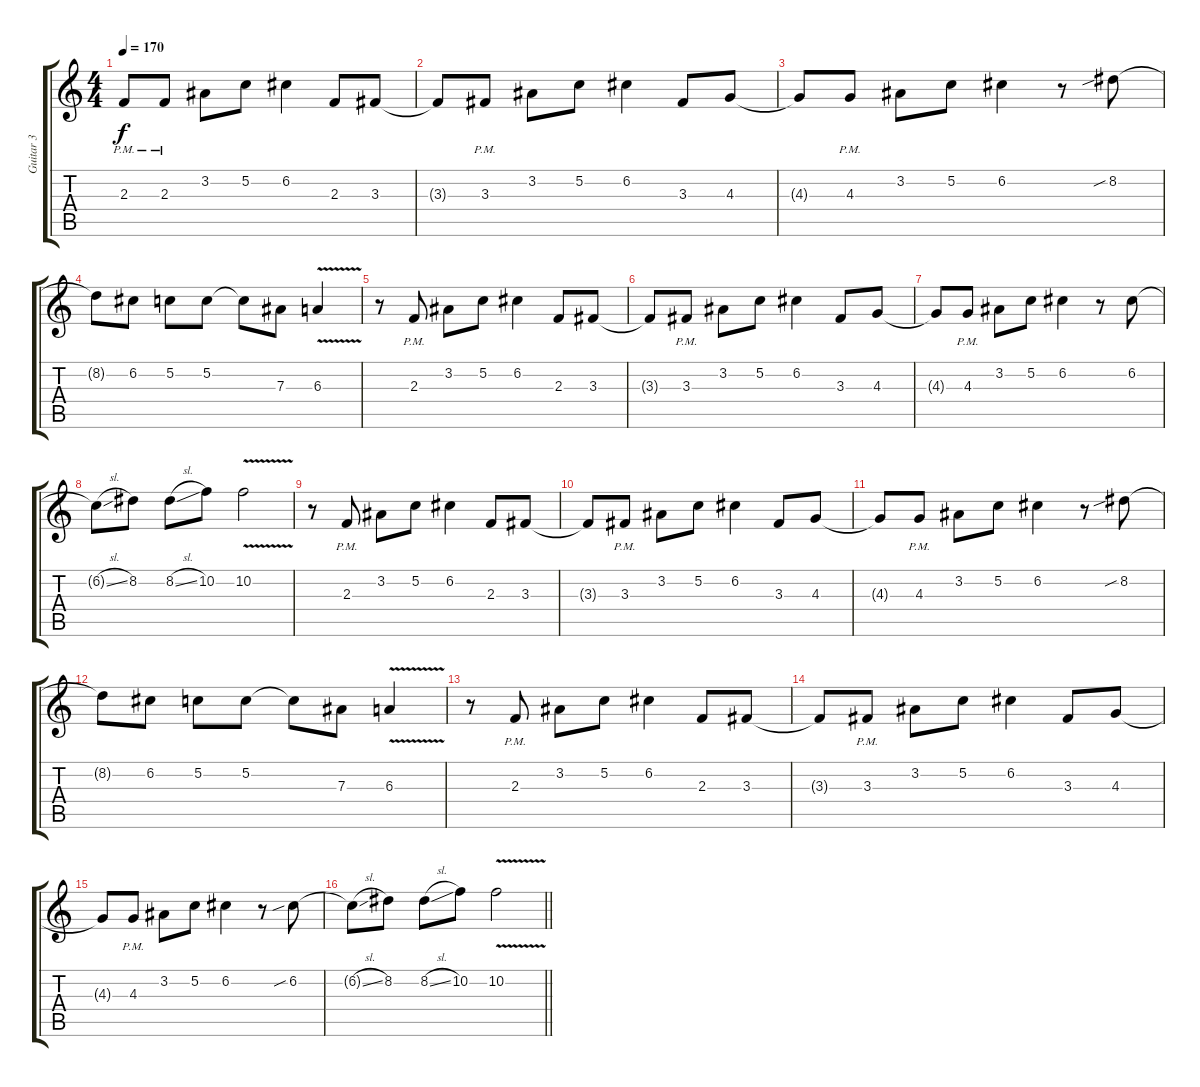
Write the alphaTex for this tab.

\track ("Guitar 3" "Guitar 3") {instrument distortionguitar}
\staff {score tabs}
\tuning (C4 G3 Eb3 Bb2 F2 C2) {hide}
\ts (4 4)
\tempo 170
\clef g2
\ks c
2.3{pm}.8{dy f} 2.3{pm}.8 3.2.8 5.2.8 6.2.4 2.3.8 3.3.8 |
3.3{t}.8 3.3{pm}.8 3.2.8 5.2.8 6.2.4 3.3.8 4.3.8 |
4.3{t}.8 4.3{pm}.8 3.2.8 5.2.8 6.2.4 r.8 8.2{sib}.8 |
8.2{t}.8 6.2.8 5.2.8 5.2.8 5.2{t}.8 7.3.8 6.3{v}.4 |
r.8 2.3{pm}.8 3.2.8 5.2.8 6.2.4 2.3.8 3.3.8 |
3.3{t}.8 3.3{pm}.8 3.2.8 5.2.8 6.2.4 3.3.8 4.3.8 |
4.3{t}.8 4.3{pm}.8 3.2.8 5.2.8 6.2.4 r.8 6.2.8 |
6.2{sl t}.8 8.2.8 8.2{sl}.8 10.2.8 10.2{v}.2 |
r.8 2.3{pm}.8 3.2.8 5.2.8 6.2.4 2.3.8 3.3.8 |
3.3{t}.8 3.3{pm}.8 3.2.8 5.2.8 6.2.4 3.3.8 4.3.8 |
4.3{t}.8 4.3{pm}.8 3.2.8 5.2.8 6.2.4 r.8 8.2{sib}.8 |
8.2{t}.8 6.2.8 5.2.8 5.2.8 5.2{t}.8 7.3.8 6.3{v}.4 |
r.8 2.3{pm}.8 3.2.8 5.2.8 6.2.4 2.3.8 3.3.8 |
3.3{t}.8 3.3{pm}.8 3.2.8 5.2.8 6.2.4 3.3.8 4.3.8 |
4.3{t}.8 4.3{pm}.8 3.2.8 5.2.8 6.2.4 r.8 6.2{sib}.8 |
\barLineRight lightlight
6.2{sl t}.8 8.2.8 8.2{sl}.8 10.2.8 10.2{v}.2
